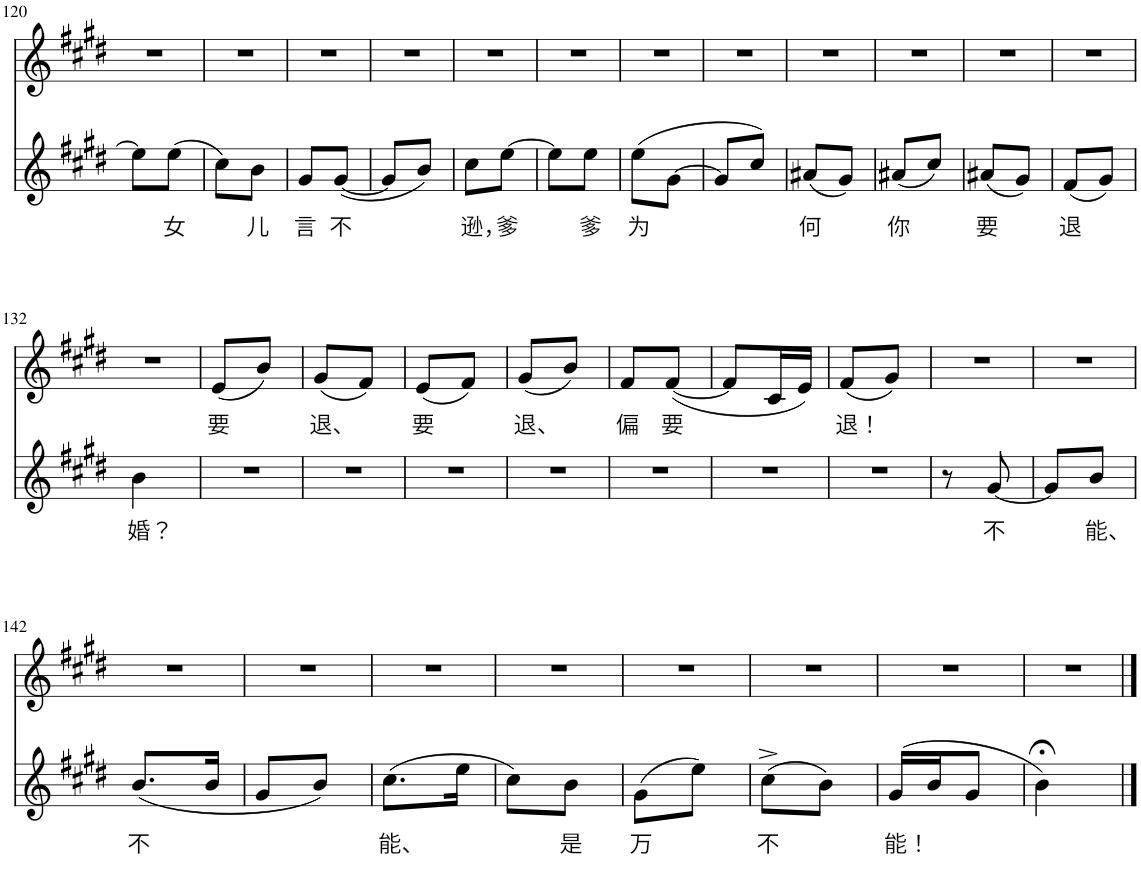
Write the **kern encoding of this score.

**kern	**text	**kern	**text
*part2	*part2	*part1	*part1
*staff2	*staff2	*staff1	*staff1
*I"Piano	*	*I"Piano	*
*I'Pno	*	*I'Pno	*
!!LO:PB:g=z
*clefG2	*	*clefG2	*
*k[f#c#g#d#]	*	*k[f#c#g#d#]	*
*M1/4	*	*M1/4	*
=120	=120	=120	=120
8ee\L]	.	4r	.
!	!LO:LY:b	!	!
(8ee\J	女	.	.
=121	=121	=121	=121
8cc#\L)	.	4r	.
!	!LO:LY:b	!	!
8b\J	儿	.	.
=122	=122	=122	=122
!	!LO:LY:b	!	!
8g#/L	言	4r	.
!	!LO:LY:b	!	!
([8g#/J	不	.	.
=123	=123	=123	=123
8g#/L]	.	4r	.
8b/J)	.	.	.
=124	=124	=124	=124
!	!LO:LY:b	!	!
8cc#\L	逊，	4r	.
!	!LO:LY:b	!	!
[8ee\J	爹	.	.
=125	=125	=125	=125
8ee\L]	.	4r	.
!	!LO:LY:b	!	!
8ee\J	爹	.	.
=126	=126	=126	=126
!	!LO:LY:b	!	!
(8ee\L	为	4r	.
[8g#\J	.	.	.
=127	=127	=127	=127
8g#/L]	.	4r	.
8cc#/J)	.	.	.
=128	=128	=128	=128
!	!LO:LY:b	!	!
(8a#X/L	何	4r	.
8g#/J)	.	.	.
=129	=129	=129	=129
!	!LO:LY:b	!	!
(8a#X/L	你	4r	.
8cc#/J)	.	.	.
=130	=130	=130	=130
!	!LO:LY:b	!	!
(8a#X/L	要	4r	.
8g#/J)	.	.	.
=131	=131	=131	=131
!	!LO:LY:b	!	!
(8f#/L	退	4r	.
8g#/J)	.	.	.
!!LO:LB:g=z
=132	=132	=132	=132
!	!LO:LY:b	!	!
4b\	婚？	4r	.
=133	=133	=133	=133
!	!	!	!LO:LY:b
4r	.	(8e/L	要
.	.	8b/J)	.
=134	=134	=134	=134
!	!	!	!LO:LY:b
4r	.	(8g#/L	退、
.	.	8f#/J)	.
=135	=135	=135	=135
!	!	!	!LO:LY:b
4r	.	(8e/L	要
.	.	8f#/J)	.
=136	=136	=136	=136
!	!	!	!LO:LY:b
4r	.	(8g#/L	退、
.	.	8b/J)	.
=137	=137	=137	=137
!	!	!	!LO:LY:b
4r	.	8f#/L	偏
!	!	!	!LO:LY:b
.	.	([8f#/J	要
=138	=138	=138	=138
4r	.	8f#/L]	.
.	.	16c#/L	.
.	.	16e/JJ)	.
=139	=139	=139	=139
!	!	!	!LO:LY:b
4r	.	(8f#/L	退！
.	.	8g#/J)	.
=140	=140	=140	=140
8r	.	4r	.
!	!LO:LY:b	!	!
[8g#/	不	.	.
=141	=141	=141	=141
8g#/L]	.	4r	.
!	!LO:LY:b	!	!
8b/J	能、	.	.
!!LO:LB:g=z
=142	=142	=142	=142
!	!LO:LY:b	!	!
(8.b/L	不	4r	.
16b/Jk	.	.	.
=143	=143	=143	=143
8g#/L	.	4r	.
8b/J)	.	.	.
=144	=144	=144	=144
!	!LO:LY:b	!	!
(8.cc#\L	能、	4r	.
16ee\Jk	.	.	.
=145	=145	=145	=145
8cc#\L)	.	4r	.
!	!LO:LY:b	!	!
8b\J	是	.	.
=146	=146	=146	=146
!	!LO:LY:b	!	!
(8g#\L	万	4r	.
8ee\J)	.	.	.
=147	=147	=147	=147
!	!LO:LY:b	!	!
(8cc#^\L	不	4r	.
8b\J)	.	.	.
=148	=148	=148	=148
!	!LO:LY:b	!	!
(16g#/LL	能！	4r	.
16b/J	.	.	.
8g#/J	.	.	.
=149	=149	=149	=149
4b;<\)	.	4r	.
==	==	==	==
*-	*-	*-	*-
